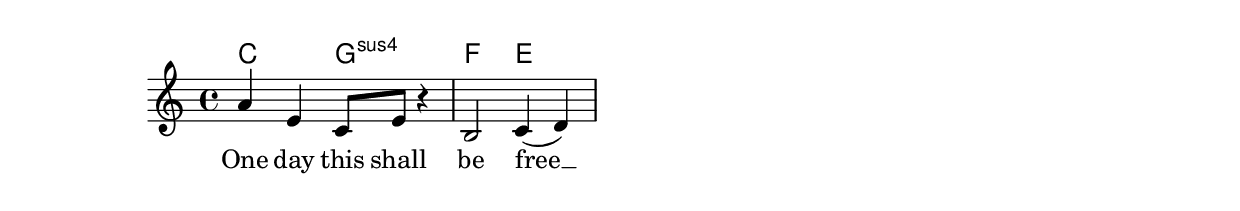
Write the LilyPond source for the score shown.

%% DO NOT EDIT this file manually; it is automatically
%% generated from LSR http://lsr.dsi.unimi.it
%% Make any changes in LSR itself, or in Documentation/snippets/new/ ,
%% and then run scripts/auxiliar/makelsr.py
%%
%% This file is in the public domain.
\version "2.14.0"

\header {
  lsrtags = "chords"

%% Translation of GIT committish: 615cbf212fdaf0b220b3330da417d0c3602494f2
  texidoces = "
Al juntar nombres de acorde en cifrado americano, melodía y letra,
obtenemos una hoja guía de acordes o «lead sheet»:

"
  doctitlees = "Hoja guía de acordes o «lead sheet» sencilla"


%% Translation of GIT committish: 0a868be38a775ecb1ef935b079000cebbc64de40
 texidocde = "
Ein Liedblatt besteht aus Akkordbezeichnungen, einer Melodie und dem Liedtext:

"
  doctitlede = "Ein einfaches Liedblatt"

%% Translation of GIT committish: 9594a4569164407a146bbc4aad8be3a60a4725cf
  texidocfr = "
Assembler des noms d'accords, une mélodie et des paroles permet
d'obtenir la  partition d'un chanson :

"
  doctitlefr = "Chanson simple"

  texidoc = "
When put together, chord names, a melody, and lyrics form a lead sheet:

"
  doctitle = "Simple lead sheet"
} % begin verbatim

<<
  \chords { c2 g:sus4 f e }
  \relative c'' {
    a4 e c8 e r4
    b2 c4( d)
  }
  \addlyrics { One day this shall be free __ }
>>

